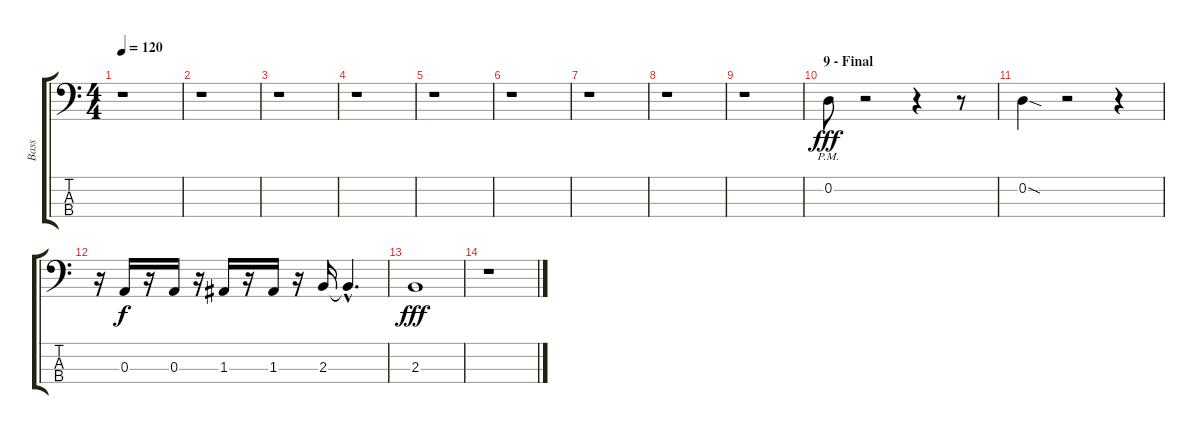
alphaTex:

\track ("Bass" "Bass") {instrument electricbassfinger}
\staff {score tabs}
\tuning (G2 D2 A1 E1) {hide}
\ts (4 4)
\tempo 120
\clef f4
\ks c
r.1{dy f} |
r.1 |
r.1 |
r.1 |
r.1 |
r.1 |
r.1 |
r.1 |
r.1 |
\section ("" "9 - Final")
0.2{pm}.8{dy fff} r.2 r.4 r.8 |
0.2{sod}.4 r.2 r.4 |
r.16 0.3.16{dy f} r.16 0.3.16 r.16 1.3.16 r.16 1.3.16 r.16 2.3.16 2.3{hac t}.4{d} |
2.3.1{dy fff} |
r.1
